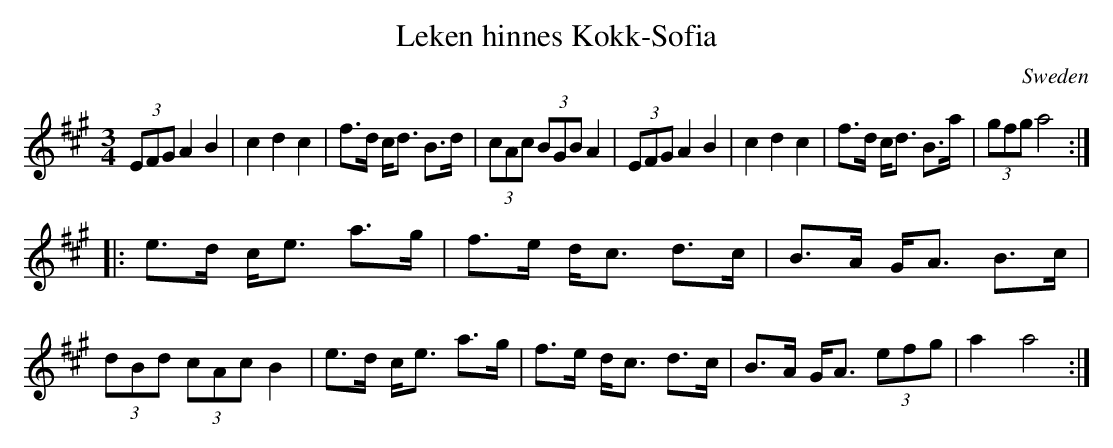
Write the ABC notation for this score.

X:1
T:Leken hinnes Kokk-Sofia
L:1/8
M:3/4
O:Sweden
K:A
(3EFG A2 B2 | c2 d2 c2 | f>d c<d B>d | (3cAc (3BGB A2 |\
(3EFG A2 B2 | c2 d2 c2 | f>d  c<d B>a | (3gfg a4 ::
e>d c<e a>g | f>e d<c d>c | B>A G<A B>c | (3dBd (3cAc B2 |\
e>d c<e a>g | f>e d<c d>c | B>A G<A (3efg | a2 a4:|
